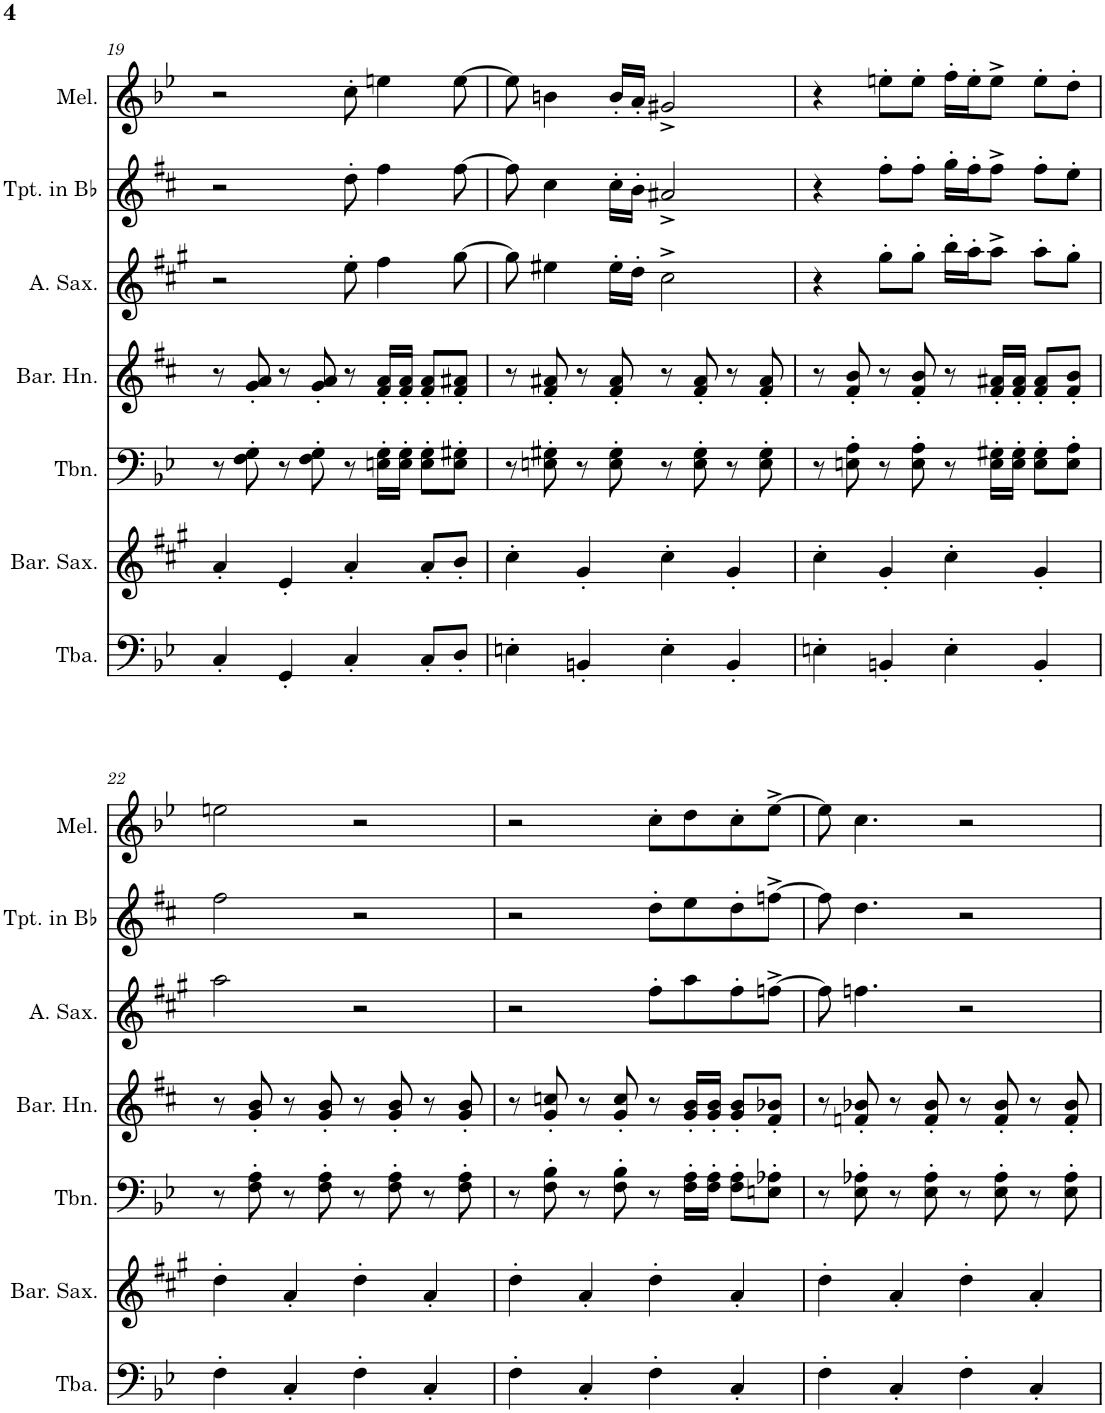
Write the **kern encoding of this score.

**kern	**kern	**kern	**kern	**kern	**kern	**kern
*part7	*part6	*part5	*part4	*part3	*part2	*part1
*staff7	*staff6	*staff5	*staff4	*staff3	*staff2	*staff1
*I"Tuba	*I"Baritone Saxophone	*I"Trombone	*I"Baritone Horn	*I"Alto Saxophone	*I"Trumpet in Bb	*I"Melodica
*I'Tba.	*I'Bar. Sax.	*I'Tbn.	*I'Bar. Hn.	*I'A. Sax.	*I'Tpt. in Bb	*I'Mel.
!!LO:PB:g=z
*clefF4	*clefG2	*clefF4	*clefG2	*clefG2	*clefG2	*clefG2
*	*Trd12c21	*	*Trd8c14	*Trd5c9	*Trd1c2	*
*k[b-e-]	*k[f#c#g#]	*k[b-e-]	*k[f#c#]	*k[f#c#g#]	*k[f#c#]	*k[b-e-]
*M4/4	*M4/4	*M4/4	*M4/4	*M4/4	*M4/4	*M4/4
=19	=19	=19	=19	=19	=19	=19
4C'/	4a'/	8r	8r	2r	2r	2r
.	.	8F\' 8G\'	8g/' 8a/'	.	.	.
4GG'/	4e'/	8r	8r	.	.	.
.	.	8F\' 8G\'	8g/' 8a/'	.	.	.
4C'/	4a'/	8r	8r	8ee'\	8dd'\	8cc'\
.	.	16En\' 16G\'LL	16f#/' 16a/'LL	4ff#\	4ff#\	4een\
.	.	16E\' 16G\'JJ	16f#/' 16a/'JJ	.	.	.
8C'/L	8a'/L	8E\' 8G\'L	8f#/' 8a/'L	.	.	.
8D'/J	8b'/J	8E\' 8G#X\'J	8f#/' 8a#X/'J	[8gg#\	[8ff#\	[8ee\
=20	=20	=20	=20	=20	=20	=20
4En'\	4cc#'\	8r	8r	8gg#\]	8ff#\]	8ee\]
.	.	8En\' 8G#X\'	8f#/' 8a#X/'	4ee#X\	4cc#\	4bn\
4BBn'/	4g#'/	8r	8r	.	.	.
.	.	8E\' 8G#\'	8f#/' 8a#/'	16ee#'\LL	16cc#'\LL	16b'/LL
.	.	.	.	16dd'\JJ	16b'\JJ	16a'/JJ
4E'\	4cc#'\	8r	8r	2cc#^\	2a#X^/	2g#X^/
.	.	8E\' 8G#\'	8f#/' 8a#/'	.	.	.
4BB'/	4g#'/	8r	8r	.	.	.
.	.	8E\' 8G#\'	8f#/' 8a#/'	.	.	.
=21	=21	=21	=21	=21	=21	=21
4En'\	4cc#'\	8r	8r	4r	4r	4r
.	.	8En\' 8A\'	8f#/' 8b/'	.	.	.
4BBn'/	4g#'/	8r	8r	8gg#'\L	8ff#'\L	8een'\L
.	.	8E\' 8A\'	8f#/' 8b/'	8gg#'\J	8ff#'\J	8ee'\J
4E'\	4cc#'\	8r	8r	16bb'\LL	16gg'\LL	16ff'\LL
.	.	.	.	16aa'\J	16ff#'\J	16ee'\J
.	.	16E\' 16G#X\'LL	16f#/' 16a#X/'LL	8aa^\J	8ff#^\J	8ee^\J
.	.	16E\' 16G#\'JJ	16f#/' 16a#/'JJ	.	.	.
4BB'/	4g#'/	8E\' 8G#\'L	8f#/' 8a#/'L	8aa'\L	8ff#'\L	8ee'\L
.	.	8E\' 8A\'J	8f#/' 8b/'J	8gg#'\J	8ee'\J	8dd'\J
!!LO:LB:g=z
=22	=22	=22	=22	=22	=22	=22
4F'\	4dd'\	8r	8r	2aa\	2ff#\	2een\
.	.	8F\' 8A\'	8g/' 8b/'	.	.	.
4C'/	4a'/	8r	8r	.	.	.
.	.	8F\' 8A\'	8g/' 8b/'	.	.	.
4F'\	4dd'\	8r	8r	2r	2r	2r
.	.	8F\' 8A\'	8g/' 8b/'	.	.	.
4C'/	4a'/	8r	8r	.	.	.
.	.	8F\' 8A\'	8g/' 8b/'	.	.	.
=23	=23	=23	=23	=23	=23	=23
4F'\	4dd'\	8r	8r	2r	2r	2r
.	.	8F\' 8B-\'	8g/' 8ccn/'	.	.	.
4C'/	4a'/	8r	8r	.	.	.
.	.	8F\' 8B-\'	8g/' 8cc/'	.	.	.
4F'\	4dd'\	8r	8r	8ff#'\L	8dd'\L	8cc'\L
.	.	16F\' 16A\'LL	16g/' 16b/'LL	8aa\	8ee\	8dd\
.	.	16F\' 16A\'JJ	16g/' 16b/'JJ	.	.	.
4C'/	4a'/	8F\' 8A\'L	8g/' 8b/'L	8ff#'\	8dd'\	8cc'\
.	.	8En\' 8A-X\'J	8f#/' 8b-X/'J	[8ffn^\J	[8ffn^\J	[8ee-^\J
=24	=24	=24	=24	=24	=24	=24
4F'\	4dd'\	8r	8r	8ff\]	8ff\]	8ee-\]
.	.	8E-\' 8A-X\'	8fn/' 8b-X/'	4.ffn\	4.dd\	4.cc\
4C'/	4a'/	8r	8r	.	.	.
.	.	8E-\' 8A-\'	8f/' 8b-/'	.	.	.
4F'\	4dd'\	8r	8r	2r	2r	2r
.	.	8E-\' 8A-\'	8f/' 8b-/'	.	.	.
4C'/	4a'/	8r	8r	.	.	.
.	.	8E-\' 8A-\'	8f/' 8b-/'	.	.	.
=	=	=	=	=	=	=
*-	*-	*-	*-	*-	*-	*-
